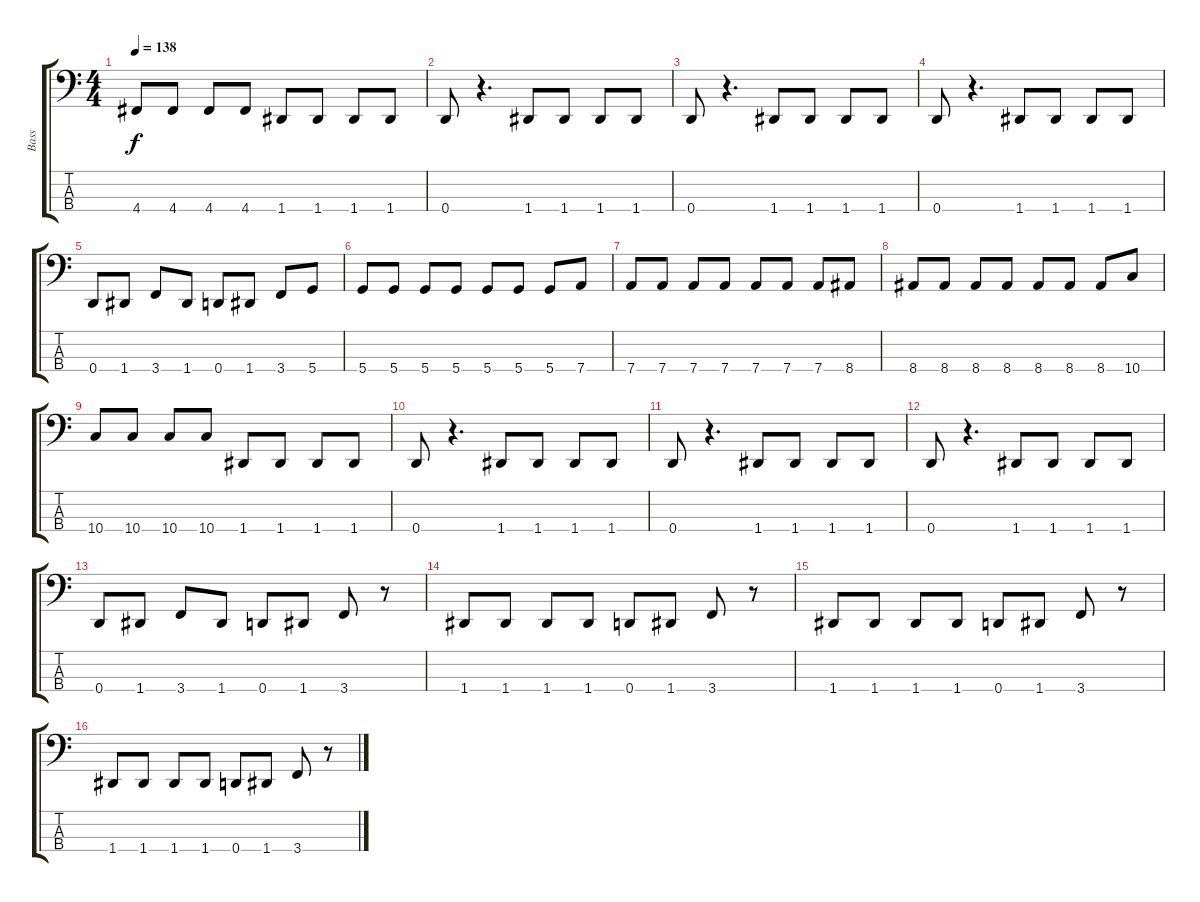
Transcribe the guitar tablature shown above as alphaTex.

\track ("Bass" "Bass") {instrument electricbassfinger}
\staff {score tabs}
\tuning (G2 D2 A1 D1) {hide}
\ts (4 4)
\tempo 138
\clef f4
\ks c
4.4.8{dy f} 4.4.8 4.4.8 4.4.8 1.4.8 1.4.8 1.4.8 1.4.8 |
0.4.8 r.4{d} 1.4.8 1.4.8 1.4.8 1.4.8 |
0.4.8 r.4{d} 1.4.8 1.4.8 1.4.8 1.4.8 |
0.4.8 r.4{d} 1.4.8 1.4.8 1.4.8 1.4.8 |
0.4.8 1.4.8 3.4.8 1.4.8 0.4.8 1.4.8 3.4.8 5.4.8 |
5.4.8 5.4.8 5.4.8 5.4.8 5.4.8 5.4.8 5.4.8 7.4.8 |
7.4.8 7.4.8 7.4.8 7.4.8 7.4.8 7.4.8 7.4.8 8.4.8 |
8.4.8 8.4.8 8.4.8 8.4.8 8.4.8 8.4.8 8.4.8 10.4.8 |
10.4.8 10.4.8 10.4.8 10.4.8 1.4.8 1.4.8 1.4.8 1.4.8 |
0.4.8 r.4{d} 1.4.8 1.4.8 1.4.8 1.4.8 |
0.4.8 r.4{d} 1.4.8 1.4.8 1.4.8 1.4.8 |
0.4.8 r.4{d} 1.4.8 1.4.8 1.4.8 1.4.8 |
0.4.8 1.4.8 3.4.8 1.4.8 0.4.8 1.4.8 3.4.8 r.8 |
1.4.8 1.4.8 1.4.8 1.4.8 0.4.8 1.4.8 3.4.8 r.8 |
1.4.8 1.4.8 1.4.8 1.4.8 0.4.8 1.4.8 3.4.8 r.8 |
1.4.8 1.4.8 1.4.8 1.4.8 0.4.8 1.4.8 3.4.8 r.8
